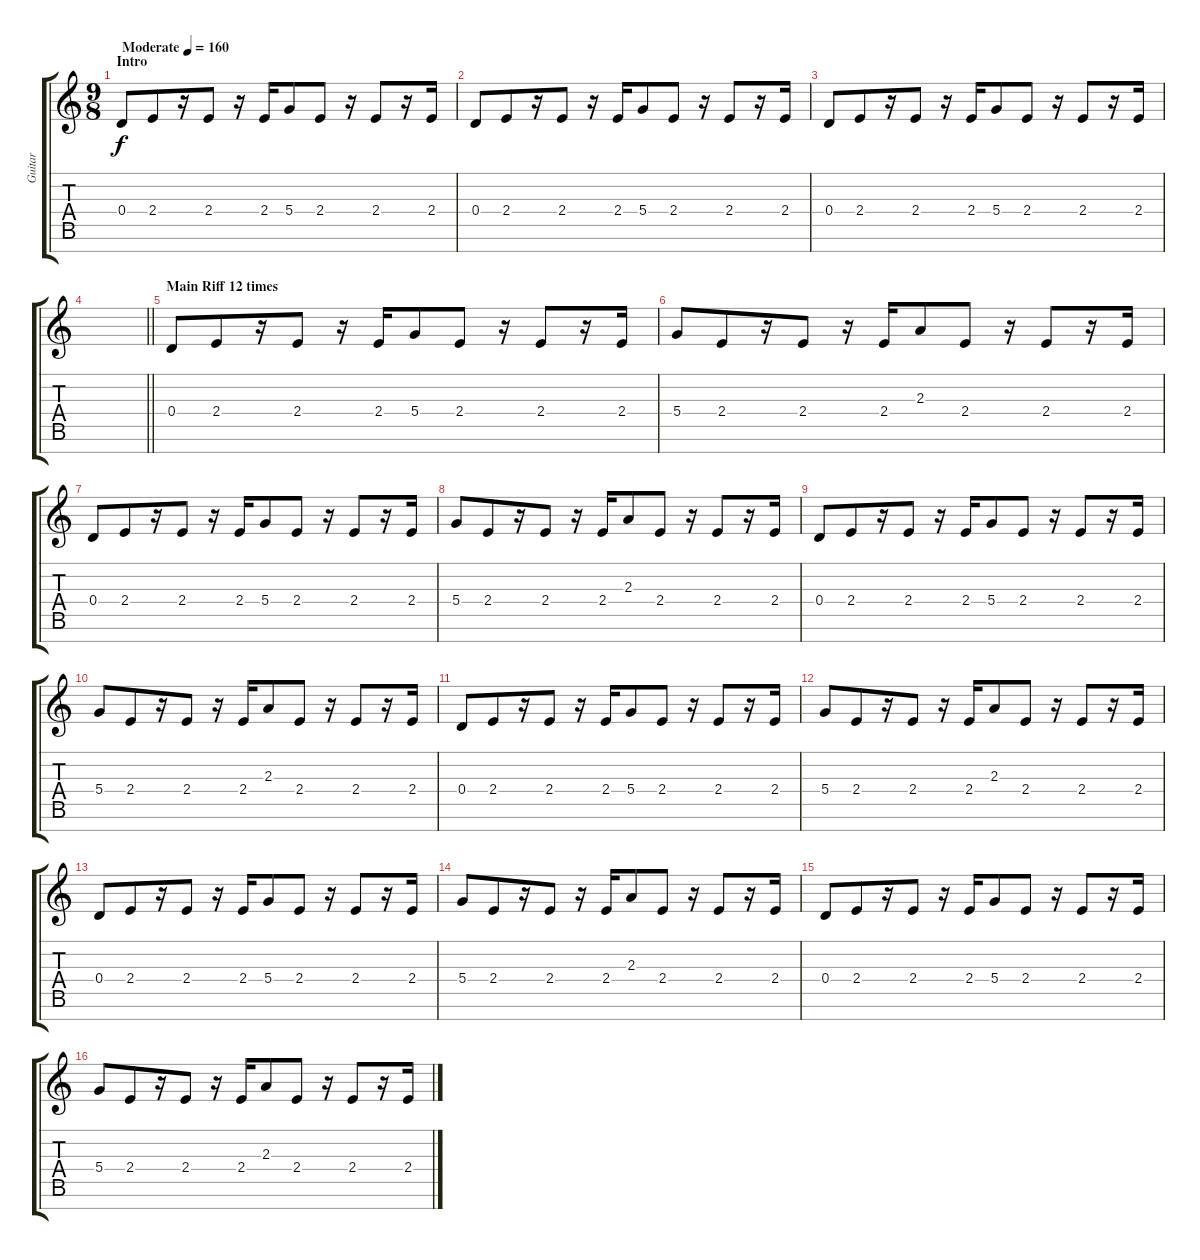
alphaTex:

\track ("Guitar" "Guitar") {instrument distortionguitar}
\staff {score tabs}
\tuning (E4 B3 G3 D3 A2 E2 B1) {hide}
\ts (9 8)
\section ("" "Intro")
\tempo (160 "Moderate")
\clef g2
\ks c
0.4.8{dy f instrument distortionguitar} 2.4.8 r.16 2.4.8 r.16 2.4.16 5.4.8 2.4.8 r.16 2.4.8 r.16 2.4.16 |
0.4.8 2.4.8 r.16 2.4.8 r.16 2.4.16 5.4.8 2.4.8 r.16 2.4.8 r.16 2.4.16 |
0.4.8 2.4.8 r.16 2.4.8 r.16 2.4.16 5.4.8 2.4.8 r.16 2.4.8 r.16 2.4.16 |
\barLineRight lightlight
|
\section ("" "Main Riff 12 times")
0.4.8 2.4.8 r.16 2.4.8 r.16 2.4.16 5.4.8 2.4.8 r.16 2.4.8 r.16 2.4.16 |
5.4.8 2.4.8 r.16 2.4.8 r.16 2.4.16 2.3.8 2.4.8 r.16 2.4.8 r.16 2.4.16 |
0.4.8 2.4.8 r.16 2.4.8 r.16 2.4.16 5.4.8 2.4.8 r.16 2.4.8 r.16 2.4.16 |
5.4.8 2.4.8 r.16 2.4.8 r.16 2.4.16 2.3.8 2.4.8 r.16 2.4.8 r.16 2.4.16 |
0.4.8 2.4.8 r.16 2.4.8 r.16 2.4.16 5.4.8 2.4.8 r.16 2.4.8 r.16 2.4.16 |
5.4.8 2.4.8 r.16 2.4.8 r.16 2.4.16 2.3.8 2.4.8 r.16 2.4.8 r.16 2.4.16 |
0.4.8 2.4.8 r.16 2.4.8 r.16 2.4.16 5.4.8 2.4.8 r.16 2.4.8 r.16 2.4.16 |
5.4.8 2.4.8 r.16 2.4.8 r.16 2.4.16 2.3.8 2.4.8 r.16 2.4.8 r.16 2.4.16 |
0.4.8 2.4.8 r.16 2.4.8 r.16 2.4.16 5.4.8 2.4.8 r.16 2.4.8 r.16 2.4.16 |
5.4.8 2.4.8 r.16 2.4.8 r.16 2.4.16 2.3.8 2.4.8 r.16 2.4.8 r.16 2.4.16 |
0.4.8 2.4.8 r.16 2.4.8 r.16 2.4.16 5.4.8 2.4.8 r.16 2.4.8 r.16 2.4.16 |
5.4.8 2.4.8 r.16 2.4.8 r.16 2.4.16 2.3.8 2.4.8 r.16 2.4.8 r.16 2.4.16
